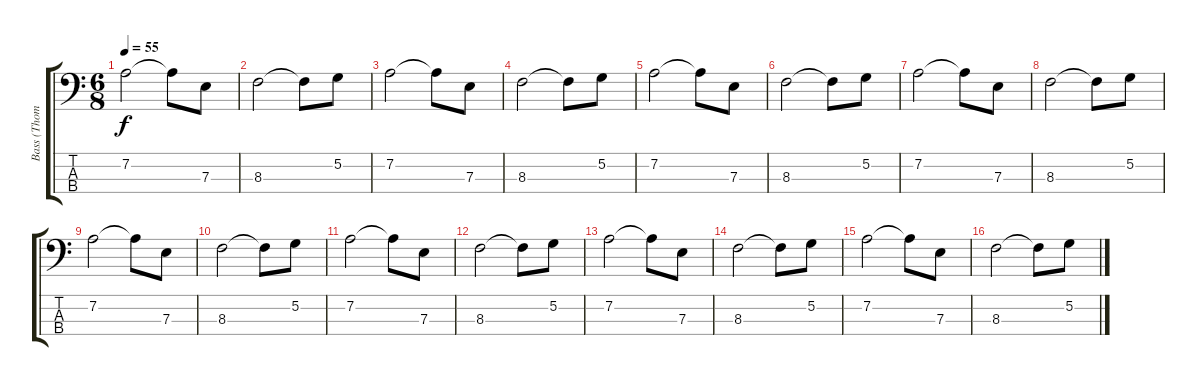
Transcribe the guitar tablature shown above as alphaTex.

\track ("Bass (Thompson)" "Bass (Thom") {instrument electricbassfinger}
\staff {score tabs}
\tuning (G2 D2 A1 E1) {hide}
\ts (6 8)
\tempo 55
\clef f4
\ks c
7.2.2{dy f} 7.2{t}.8 7.3.8 |
8.3.2 8.3{t}.8 5.2.8 |
7.2.2 7.2{t}.8 7.3.8 |
8.3.2 8.3{t}.8 5.2.8 |
7.2.2 7.2{t}.8 7.3.8 |
8.3.2 8.3{t}.8 5.2.8 |
7.2.2 7.2{t}.8 7.3.8 |
8.3.2 8.3{t}.8 5.2.8 |
7.2.2 7.2{t}.8 7.3.8 |
8.3.2 8.3{t}.8 5.2.8 |
7.2.2 7.2{t}.8 7.3.8 |
8.3.2 8.3{t}.8 5.2.8 |
7.2.2 7.2{t}.8 7.3.8 |
8.3.2 8.3{t}.8 5.2.8 |
7.2.2 7.2{t}.8 7.3.8 |
8.3.2 8.3{t}.8 5.2.8
